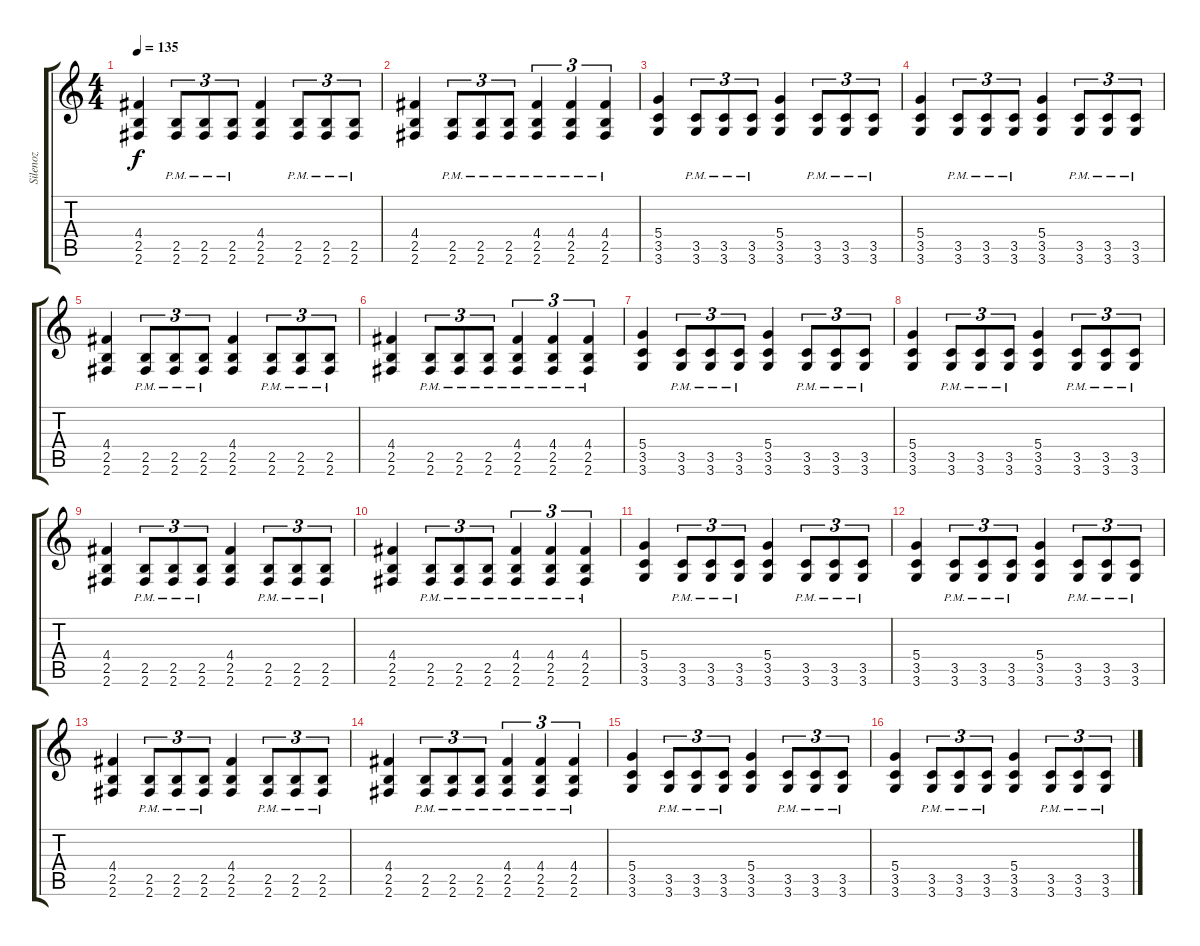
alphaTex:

\track ("Silenoz" "Silenoz") {instrument distortionguitar}
\staff {score tabs}
\tuning (E4 B3 G3 D3 A2 E2) {hide}
\ts (4 4)
\tempo 135
\clef g2
\ks c
(4.4 2.5 2.6).4{dy f} (2.5{pm} 2.6{pm}).8{tu (3 2)} (2.5{pm} 2.6{pm}).8{tu (3 2)} (2.5{pm} 2.6{pm}).8{tu (3 2)} (4.4 2.5 2.6).4 (2.5{pm} 2.6{pm}).8{tu (3 2)} (2.5{pm} 2.6{pm}).8{tu (3 2)} (2.5{pm} 2.6{pm}).8{tu (3 2)} |
(4.4 2.5 2.6).4 (2.5{pm} 2.6{pm}).8{tu (3 2)} (2.5{pm} 2.6{pm}).8{tu (3 2)} (2.5{pm} 2.6{pm}).8{tu (3 2)} (4.4{pm} 2.5{pm} 2.6{pm}).4{tu (3 2)} (4.4{pm} 2.5{pm} 2.6{pm}).4{tu (3 2)} (4.4{pm} 2.5{pm} 2.6{pm}).4{tu (3 2)} |
(5.4 3.5 3.6).4 (3.5{pm} 3.6{pm}).8{tu (3 2)} (3.5{pm} 3.6{pm}).8{tu (3 2)} (3.5{pm} 3.6{pm}).8{tu (3 2)} (5.4 3.5 3.6).4 (3.5{pm} 3.6{pm}).8{tu (3 2)} (3.5{pm} 3.6{pm}).8{tu (3 2)} (3.5{pm} 3.6{pm}).8{tu (3 2)} |
(5.4 3.5 3.6).4 (3.5{pm} 3.6{pm}).8{tu (3 2)} (3.5{pm} 3.6{pm}).8{tu (3 2)} (3.5{pm} 3.6{pm}).8{tu (3 2)} (5.4 3.5 3.6).4 (3.5{pm} 3.6{pm}).8{tu (3 2)} (3.5{pm} 3.6{pm}).8{tu (3 2)} (3.5{pm} 3.6{pm}).8{tu (3 2)} |
(4.4 2.5 2.6).4 (2.5{pm} 2.6{pm}).8{tu (3 2)} (2.5{pm} 2.6{pm}).8{tu (3 2)} (2.5{pm} 2.6{pm}).8{tu (3 2)} (4.4 2.5 2.6).4 (2.5{pm} 2.6{pm}).8{tu (3 2)} (2.5{pm} 2.6{pm}).8{tu (3 2)} (2.5{pm} 2.6{pm}).8{tu (3 2)} |
(4.4 2.5 2.6).4 (2.5{pm} 2.6{pm}).8{tu (3 2)} (2.5{pm} 2.6{pm}).8{tu (3 2)} (2.5{pm} 2.6{pm}).8{tu (3 2)} (4.4{pm} 2.5{pm} 2.6{pm}).4{tu (3 2)} (4.4{pm} 2.5{pm} 2.6{pm}).4{tu (3 2)} (4.4{pm} 2.5{pm} 2.6{pm}).4{tu (3 2)} |
(5.4 3.5 3.6).4 (3.5{pm} 3.6{pm}).8{tu (3 2)} (3.5{pm} 3.6{pm}).8{tu (3 2)} (3.5{pm} 3.6{pm}).8{tu (3 2)} (5.4 3.5 3.6).4 (3.5{pm} 3.6{pm}).8{tu (3 2)} (3.5{pm} 3.6{pm}).8{tu (3 2)} (3.5{pm} 3.6{pm}).8{tu (3 2)} |
(5.4 3.5 3.6).4 (3.5{pm} 3.6{pm}).8{tu (3 2)} (3.5{pm} 3.6{pm}).8{tu (3 2)} (3.5{pm} 3.6{pm}).8{tu (3 2)} (5.4 3.5 3.6).4 (3.5{pm} 3.6{pm}).8{tu (3 2)} (3.5{pm} 3.6{pm}).8{tu (3 2)} (3.5{pm} 3.6{pm}).8{tu (3 2)} |
(4.4 2.5 2.6).4 (2.5{pm} 2.6{pm}).8{tu (3 2)} (2.5{pm} 2.6{pm}).8{tu (3 2)} (2.5{pm} 2.6{pm}).8{tu (3 2)} (4.4 2.5 2.6).4 (2.5{pm} 2.6{pm}).8{tu (3 2)} (2.5{pm} 2.6{pm}).8{tu (3 2)} (2.5{pm} 2.6{pm}).8{tu (3 2)} |
(4.4 2.5 2.6).4 (2.5{pm} 2.6{pm}).8{tu (3 2)} (2.5{pm} 2.6{pm}).8{tu (3 2)} (2.5{pm} 2.6{pm}).8{tu (3 2)} (4.4{pm} 2.5{pm} 2.6{pm}).4{tu (3 2)} (4.4{pm} 2.5{pm} 2.6{pm}).4{tu (3 2)} (4.4{pm} 2.5{pm} 2.6{pm}).4{tu (3 2)} |
(5.4 3.5 3.6).4 (3.5{pm} 3.6{pm}).8{tu (3 2)} (3.5{pm} 3.6{pm}).8{tu (3 2)} (3.5{pm} 3.6{pm}).8{tu (3 2)} (5.4 3.5 3.6).4 (3.5{pm} 3.6{pm}).8{tu (3 2)} (3.5{pm} 3.6{pm}).8{tu (3 2)} (3.5{pm} 3.6{pm}).8{tu (3 2)} |
(5.4 3.5 3.6).4 (3.5{pm} 3.6{pm}).8{tu (3 2)} (3.5{pm} 3.6{pm}).8{tu (3 2)} (3.5{pm} 3.6{pm}).8{tu (3 2)} (5.4 3.5 3.6).4 (3.5{pm} 3.6{pm}).8{tu (3 2)} (3.5{pm} 3.6{pm}).8{tu (3 2)} (3.5{pm} 3.6{pm}).8{tu (3 2)} |
(4.4 2.5 2.6).4 (2.5{pm} 2.6{pm}).8{tu (3 2)} (2.5{pm} 2.6{pm}).8{tu (3 2)} (2.5{pm} 2.6{pm}).8{tu (3 2)} (4.4 2.5 2.6).4 (2.5{pm} 2.6{pm}).8{tu (3 2)} (2.5{pm} 2.6{pm}).8{tu (3 2)} (2.5{pm} 2.6{pm}).8{tu (3 2)} |
(4.4 2.5 2.6).4 (2.5{pm} 2.6{pm}).8{tu (3 2)} (2.5{pm} 2.6{pm}).8{tu (3 2)} (2.5{pm} 2.6{pm}).8{tu (3 2)} (4.4{pm} 2.5{pm} 2.6{pm}).4{tu (3 2)} (4.4{pm} 2.5{pm} 2.6{pm}).4{tu (3 2)} (4.4{pm} 2.5{pm} 2.6{pm}).4{tu (3 2)} |
(5.4 3.5 3.6).4 (3.5{pm} 3.6{pm}).8{tu (3 2)} (3.5{pm} 3.6{pm}).8{tu (3 2)} (3.5{pm} 3.6{pm}).8{tu (3 2)} (5.4 3.5 3.6).4 (3.5{pm} 3.6{pm}).8{tu (3 2)} (3.5{pm} 3.6{pm}).8{tu (3 2)} (3.5{pm} 3.6{pm}).8{tu (3 2)} |
(5.4 3.5 3.6).4 (3.5{pm} 3.6{pm}).8{tu (3 2)} (3.5{pm} 3.6{pm}).8{tu (3 2)} (3.5{pm} 3.6{pm}).8{tu (3 2)} (5.4 3.5 3.6).4 (3.5{pm} 3.6{pm}).8{tu (3 2)} (3.5{pm} 3.6{pm}).8{tu (3 2)} (3.5{pm} 3.6{pm}).8{tu (3 2)}
